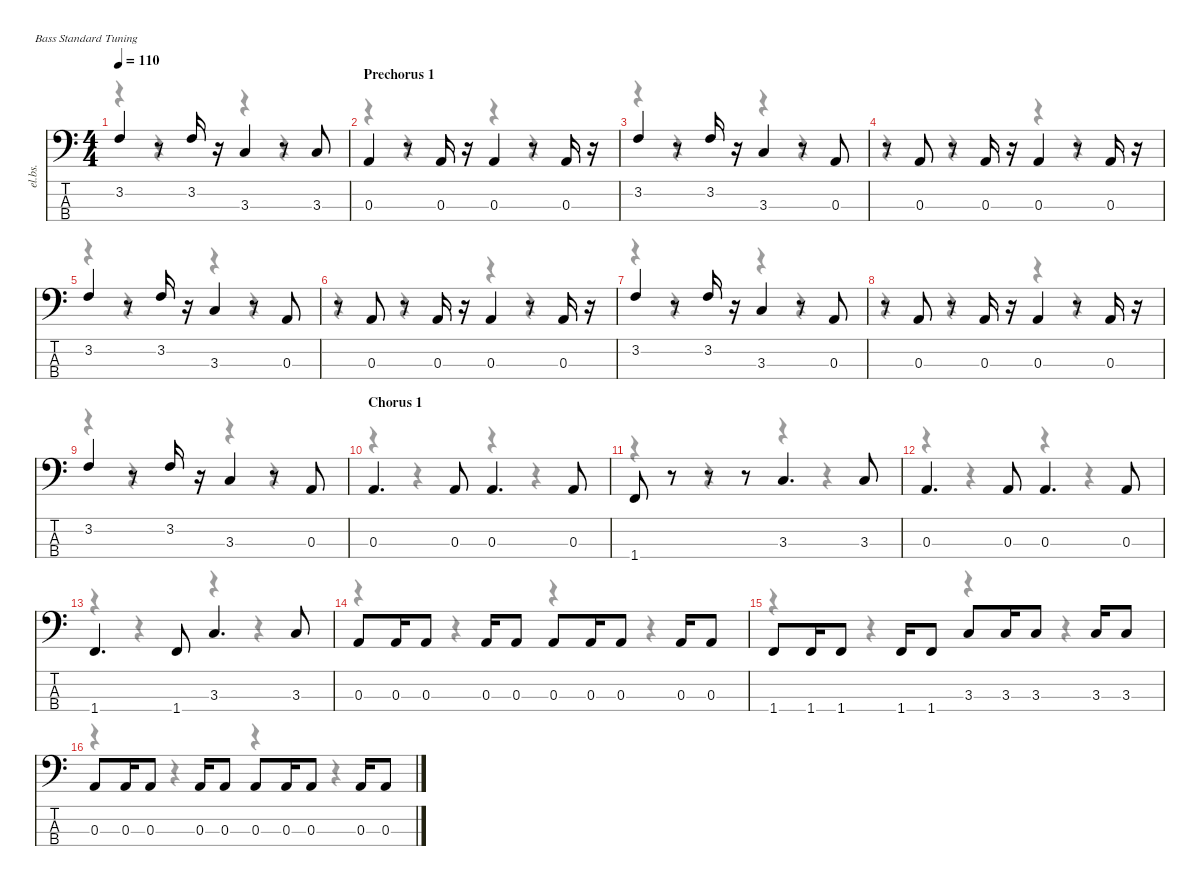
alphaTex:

\defaultSystemsLayout 4
\hideDynamics
\bracketExtendMode nobrackets
\otherSystemsTrackNameOrientation horizontal
\track ("Bass" "el.bs.") {instrument electricbasspick}
\staff {score tabs}
\tuning (G2 D2 A1 E1)
\voice
\ts (4 4)
\tempo 110
\clef f4
\ks c
3.2.4{dy f} r.8 3.2.16 r.16 3.3.4 r.8 3.3.8 |
\section ("" "Prechorus 1")
0.3.4 r.8 0.3.16 r.16 0.3.4 r.8 0.3.16 r.16 |
3.2.4 r.8 3.2.16 r.16 3.3.4 r.8 0.3.8 |
r.8 0.3.8 r.8 0.3.16 r.16 0.3.4 r.8 0.3.16 r.16 |
3.2.4 r.8 3.2.16 r.16 3.3.4 r.8 0.3.8 |
r.8 0.3.8 r.8 0.3.16 r.16 0.3.4 r.8 0.3.16 r.16 |
3.2.4 r.8 3.2.16 r.16 3.3.4 r.8 0.3.8 |
r.8 0.3.8 r.8 0.3.16 r.16 0.3.4 r.8 0.3.16 r.16 |
3.2.4 r.8 3.2.16 r.16 3.3.4 r.8 0.3.8 |
\section ("" "Chorus 1")
0.3.4{d} 0.3.8 0.3.4{d} 0.3.8 |
1.4.8 r.8 r.8 r.8 3.3.4{d} 3.3.8 |
0.3.4{d} 0.3.8 0.3.4{d} 0.3.8 |
1.4.4{d} 1.4.8 3.3.4{d} 3.3.8 |
0.3.8 0.3.16 0.3.8 0.3.16 0.3.8 0.3.8 0.3.16 0.3.8 0.3.16 0.3.8 |
1.4.8 1.4.16 1.4.8 1.4.16 1.4.8 3.3.8 3.3.16 3.3.8 3.3.16 3.3.8 |
0.3.8 0.3.16 0.3.8 0.3.16 0.3.8 0.3.8 0.3.16 0.3.8 0.3.16 0.3.8
\voice
\clef f4
\ottava regular
\simile none
\ks c
r.4{dy mf} r.4 r.4 r.4 |
r.4 r.4 r.4 r.4 |
r.4 r.4 r.4 r.4 |
r.4 r.4 r.4 r.4 |
r.4 r.4 r.4 r.4 |
r.4 r.4 r.4 r.4 |
r.4 r.4 r.4 r.4 |
r.4 r.4 r.4 r.4 |
r.4 r.4 r.4 r.4 |
r.4 r.4 r.4 r.4 |
r.4 r.4 r.4 r.4 |
r.4 r.4 r.4 r.4 |
r.4 r.4 r.4 r.4 |
r.4 r.4 r.4 r.4 |
r.4 r.4 r.4 r.4 |
r.4 r.4 r.4 r.4
